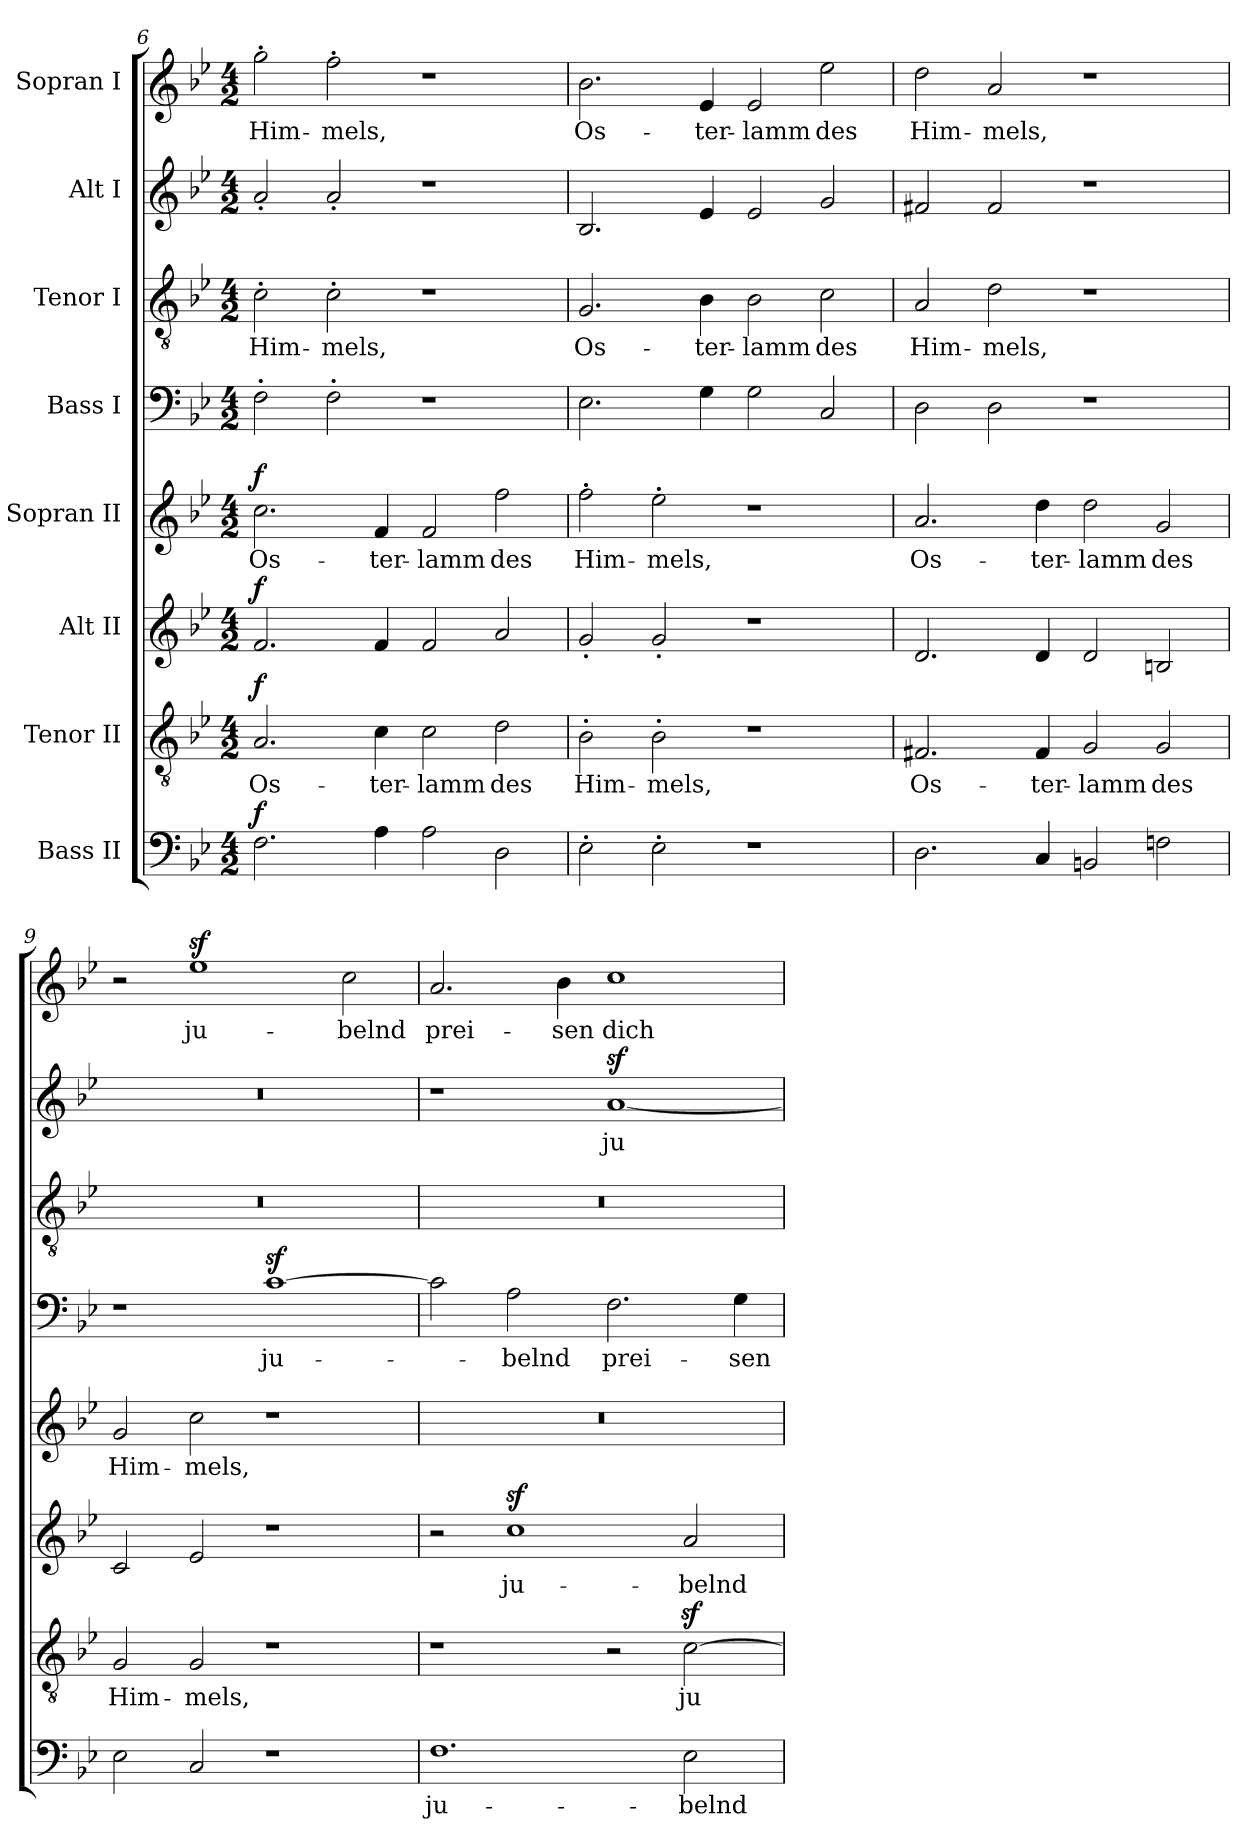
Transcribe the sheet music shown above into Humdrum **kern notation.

**kern	**text	**dynam	**kern	**text	**dynam	**kern	**text	**dynam	**kern	**text	**dynam	**kern	**text	**kern	**text	**kern	**text	**kern	**text
*part8	*part8	*part8	*part7	*part7	*part7	*part6	*part6	*part6	*part5	*part5	*part5	*part4	*part4	*part3	*part3	*part2	*part2	*part1	*part1
*staff8	*staff8	*staff8	*staff7	*staff7	*staff7	*staff6	*staff6	*staff6	*staff5	*staff5	*staff5	*staff4	*staff4	*staff3	*staff3	*staff2	*staff2	*staff1	*staff1
*I"Bass II	*	*	*I"Tenor II	*	*	*I"Alt II	*	*	*I"Sopran II	*	*	*I"Bass I	*	*I"Tenor I	*	*I"Alt I	*	*I"Sopran I	*
*clefF4	*	*	*clefGv2	*	*	*clefG2	*	*	*clefG2	*	*	*clefF4	*	*clefGv2	*	*clefG2	*	*clefG2	*
*k[b-e-]	*	*	*k[b-e-]	*	*	*k[b-e-]	*	*	*k[b-e-]	*	*	*k[b-e-]	*	*k[b-e-]	*	*k[b-e-]	*	*k[b-e-]	*
*B-:	*	*	*B-:	*	*	*B-:	*	*	*B-:	*	*	*B-:	*	*B-:	*	*B-:	*	*B-:	*
*M4/2	*	*	*M4/2	*	*	*M4/2	*	*	*M4/2	*	*	*M4/2	*	*M4/2	*	*M4/2	*	*M4/2	*
=6	=6	=6	=6	=6	=6	=6	=6	=6	=6	=6	=6	=6	=6	=6	=6	=6	=6	=6	=6
!	!	!LO:DY:a	!	!	!LO:DY:a	!	!	!LO:DY:a	!	!	!LO:DY:a	!	!	!	!	!	!	!	!
2.F\	.	f	2.A/	Os-	f	2.f/	.	f	2.cc\	Os-	f	2F'\	.	2c'\	Him-	2a'/	.	2gg'\	Him-
.	.	.	.	.	.	.	.	.	.	.	.	2F'\	.	2c'\	-mels,	2a'/	.	2ff'\	-mels,
4A\	.	.	4c\	-ter-	.	4f/	.	.	4f/	-ter-	.	.	.	.	.	.	.	.	.
2A\	.	.	2c\	-lamm	.	2f/	.	.	2f/	-lamm	.	1r	.	1r	.	1r	.	1r	.
2D\	.	.	2d\	des	.	2a/	.	.	2ff\	des	.	.	.	.	.	.	.	.	.
!!LO:LB:g=z
=7	=7	=7	=7	=7	=7	=7	=7	=7	=7	=7	=7	=7	=7	=7	=7	=7	=7	=7	=7
2E-'\	.	.	2B-'\	Him-	.	2g'/	.	.	2ff'\	Him-	.	2.E-\	.	2.G/	Os-	2.B-/	.	2.b-\	Os-
2E-'\	.	.	2B-'\	-mels,	.	2g'/	.	.	2ee-'\	-mels,	.	.	.	.	.	.	.	.	.
.	.	.	.	.	.	.	.	.	.	.	.	4G\	.	4B-\	-ter-	4e-/	.	4e-/	-ter-
1r	.	.	1r	.	.	1r	.	.	1r	.	.	2G\	.	2B-\	-lamm	2e-/	.	2e-/	-lamm
.	.	.	.	.	.	.	.	.	.	.	.	2C/	.	2c\	des	2g/	.	2ee-\	des
=8	=8	=8	=8	=8	=8	=8	=8	=8	=8	=8	=8	=8	=8	=8	=8	=8	=8	=8	=8
2.D\	.	.	2.F#X/	Os-	.	2.d/	.	.	2.a/	Os-	.	2D\	.	2A/	Him-	2f#X/	.	2dd\	Him-
.	.	.	.	.	.	.	.	.	.	.	.	2D\	.	2d\	-mels,	2f#/	.	2a/	-mels,
4C/	.	.	4F#/	-ter-	.	4d/	.	.	4dd\	-ter-	.	.	.	.	.	.	.	.	.
2BBn/	.	.	2G/	-lamm	.	2d/	.	.	2dd\	-lamm	.	1r	.	1r	.	1r	.	1r	.
2Fn\	.	.	2G/	des	.	2Bn/	.	.	2g/	des	.	.	.	.	.	.	.	.	.
=9	=9	=9	=9	=9	=9	=9	=9	=9	=9	=9	=9	=9	=9	=9	=9	=9	=9	=9	=9
2E-\	.	.	2G/	Him-	.	2c/	.	.	2g/	Him-	.	1r	.	0r	.	0r	.	2r	.
2C/	.	.	2G/	-mels,	.	2e-/	.	.	2cc\	-mels,	.	.	.	.	.	.	.	1ee-z>	ju-
1r	.	.	1r	.	.	1r	.	.	1r	.	.	[1cz>	ju-	.	.	.	.	.	.
.	.	.	.	.	.	.	.	.	.	.	.	.	.	.	.	.	.	2cc\	-belnd
=10	=10	=10	=10	=10	=10	=10	=10	=10	=10	=10	=10	=10	=10	=10	=10	=10	=10	=10	=10
1.F	ju-	.	1r	.	.	2r	.	.	0r	.	.	2c\]	.	0r	.	1r	.	2.a/	prei-
.	.	.	.	.	.	1ccz>	ju-	.	.	.	.	2A\	-belnd	.	.	.	.	.	.
.	.	.	.	.	.	.	.	.	.	.	.	.	.	.	.	.	.	4b-\	-sen
.	.	.	2r	.	.	.	.	.	.	.	.	2.F\	prei-	.	.	[1az>	ju-	1cc	dich
2E-\	-belnd	.	[2cz>\	ju-	.	2a/	-belnd	.	.	.	.	.	.	.	.	.	.	.	.
.	.	.	.	.	.	.	.	.	.	.	.	4G\	-sen	.	.	.	.	.	.
=	=	=	=	=	=	=	=	=	=	=	=	=	=	=	=	=	=	=	=
*-	*-	*-	*-	*-	*-	*-	*-	*-	*-	*-	*-	*-	*-	*-	*-	*-	*-	*-	*-
